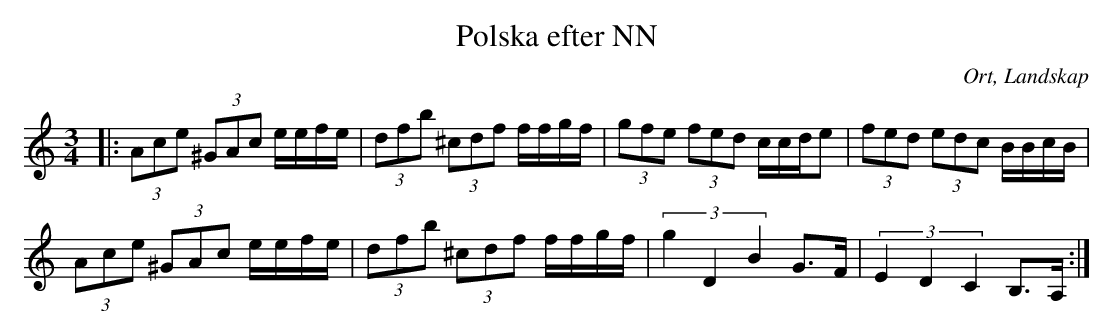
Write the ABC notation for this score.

X:1
T:Polska efter NN
O:Ort, Landskap
M:3/4
L:1/8
M:3/4
K:C
|: (3 Ace (3^GAc e/e/f/e/| (3 dfb (3^cdf f/f/g/f/|(3gfe (3fed c/c/d/e|(3fed (3edc B/B/c/B/ |
(3Ace (3^GAc e/e/f/e/| (3 dfb (3^cdf f/f/g/f/|(3:2:3 g2 D2 B2 G>F|(3:2:3 E2 D2 C2 B,>A,:|
